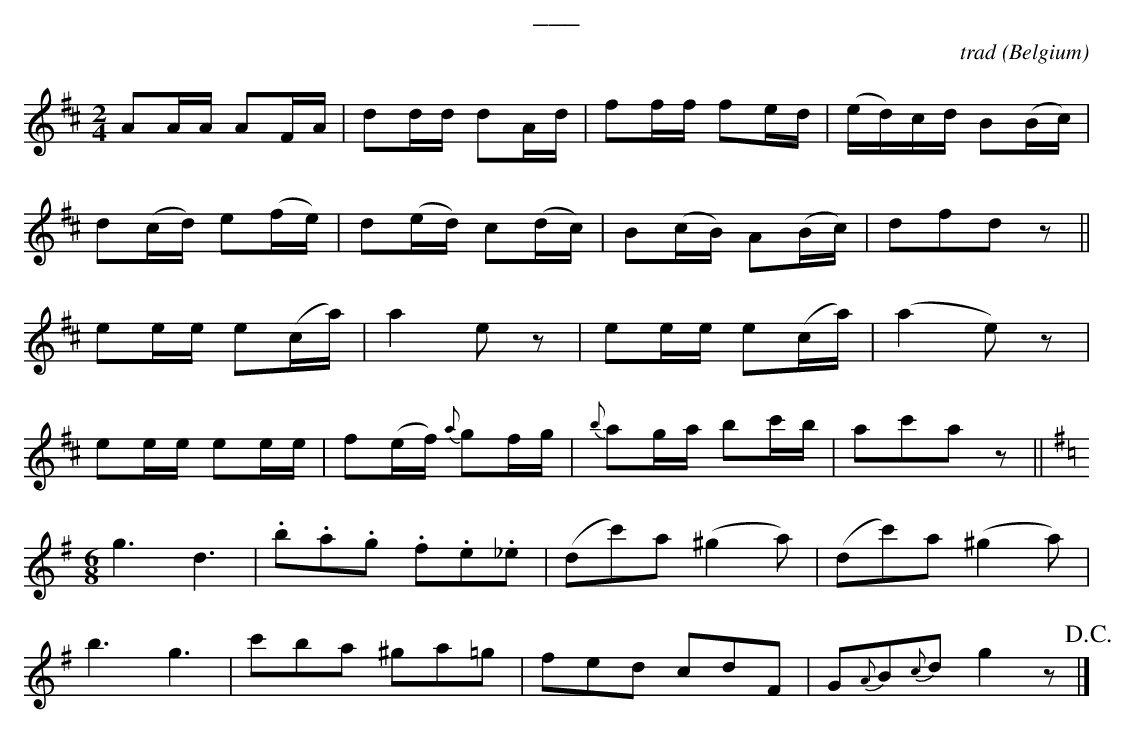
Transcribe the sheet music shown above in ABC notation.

X:1
T:___
C:trad
O:Belgium
M:2/4
L:1/16
K:Dmaj
A2AA A2FA|d2dd d2Ad|f2ff f2ed|(ed)cd B2(Bc)|
d2(cd) e2(fe)|d2(ed) c2(dc)|B2(cB) A2(Bc)|d2f2d2z2||
e2ee e2(ca)|a4 e2z2|e2ee e2(ca)|(a4 e2)z2|
e2ee e2ee|f2(ef) {a}g2fg|{b}a2ga b2c'b|a2c'2a2z2||
M:6/8
K:Gmaj
L:1/8
g3 d3|.b.a.g .f.e._e|(dc')a (^g2a)|(dc')a (^g2a)|
b3 g3|c'ba ^ga=g|fed cdF|G{A}B{c}d g2z!D.C.!|]
